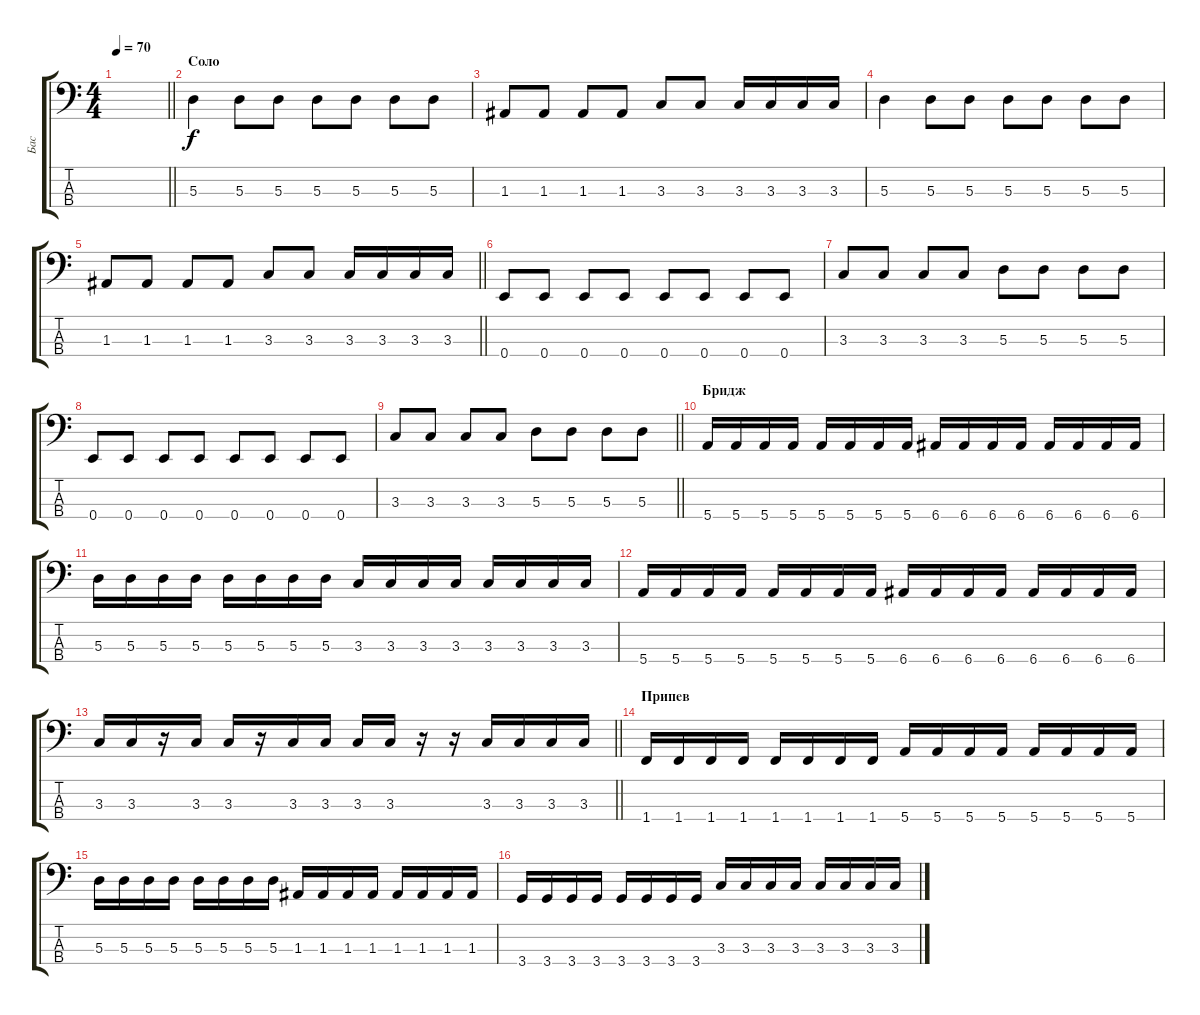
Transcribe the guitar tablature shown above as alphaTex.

\track ("Бас" "Бас") {instrument slapbass1}
\staff {score tabs}
\tuning (G2 D2 A1 E1) {hide}
\ts (4 4)
\tempo 70
\clef f4
\barLineRight lightlight
\ks c
|
\section ("" "Соло")
5.3.4 5.3.8 5.3.8 5.3.8 5.3.8 5.3.8 5.3.8 |
1.3.8 1.3.8 1.3.8 1.3.8 3.3.8 3.3.8 3.3.16 3.3.16 3.3.16 3.3.16 |
5.3.4 5.3.8 5.3.8 5.3.8 5.3.8 5.3.8 5.3.8 |
\barLineRight lightlight
1.3.8 1.3.8 1.3.8 1.3.8 3.3.8 3.3.8 3.3.16 3.3.16 3.3.16 3.3.16 |
\section ("" "")
0.4.8 0.4.8 0.4.8 0.4.8 0.4.8 0.4.8 0.4.8 0.4.8 |
3.3.8 3.3.8 3.3.8 3.3.8 5.3.8 5.3.8 5.3.8 5.3.8 |
0.4.8 0.4.8 0.4.8 0.4.8 0.4.8 0.4.8 0.4.8 0.4.8 |
\barLineRight lightlight
3.3.8 3.3.8 3.3.8 3.3.8 5.3.8 5.3.8 5.3.8 5.3.8 |
\section ("" "Бридж")
5.4.16 5.4.16 5.4.16 5.4.16 5.4.16 5.4.16 5.4.16 5.4.16 6.4.16 6.4.16 6.4.16 6.4.16 6.4.16 6.4.16 6.4.16 6.4.16 |
5.3.16 5.3.16 5.3.16 5.3.16 5.3.16 5.3.16 5.3.16 5.3.16 3.3.16 3.3.16 3.3.16 3.3.16 3.3.16 3.3.16 3.3.16 3.3.16 |
5.4.16 5.4.16 5.4.16 5.4.16 5.4.16 5.4.16 5.4.16 5.4.16 6.4.16 6.4.16 6.4.16 6.4.16 6.4.16 6.4.16 6.4.16 6.4.16 |
\barLineRight lightlight
3.3.16 3.3.16 r.16 3.3.16 3.3.16 r.16 3.3.16 3.3.16 3.3.16 3.3.16 r.16 r.16 3.3.16 3.3.16 3.3.16 3.3.16 |
\section ("" "Припев")
1.4.16 1.4.16 1.4.16 1.4.16 1.4.16 1.4.16 1.4.16 1.4.16 5.4.16 5.4.16 5.4.16 5.4.16 5.4.16 5.4.16 5.4.16 5.4.16 |
5.3.16 5.3.16 5.3.16 5.3.16 5.3.16 5.3.16 5.3.16 5.3.16 1.3.16 1.3.16 1.3.16 1.3.16 1.3.16 1.3.16 1.3.16 1.3.16 |
3.4.16 3.4.16 3.4.16 3.4.16 3.4.16 3.4.16 3.4.16 3.4.16 3.3.16 3.3.16 3.3.16 3.3.16 3.3.16 3.3.16 3.3.16 3.3.16
